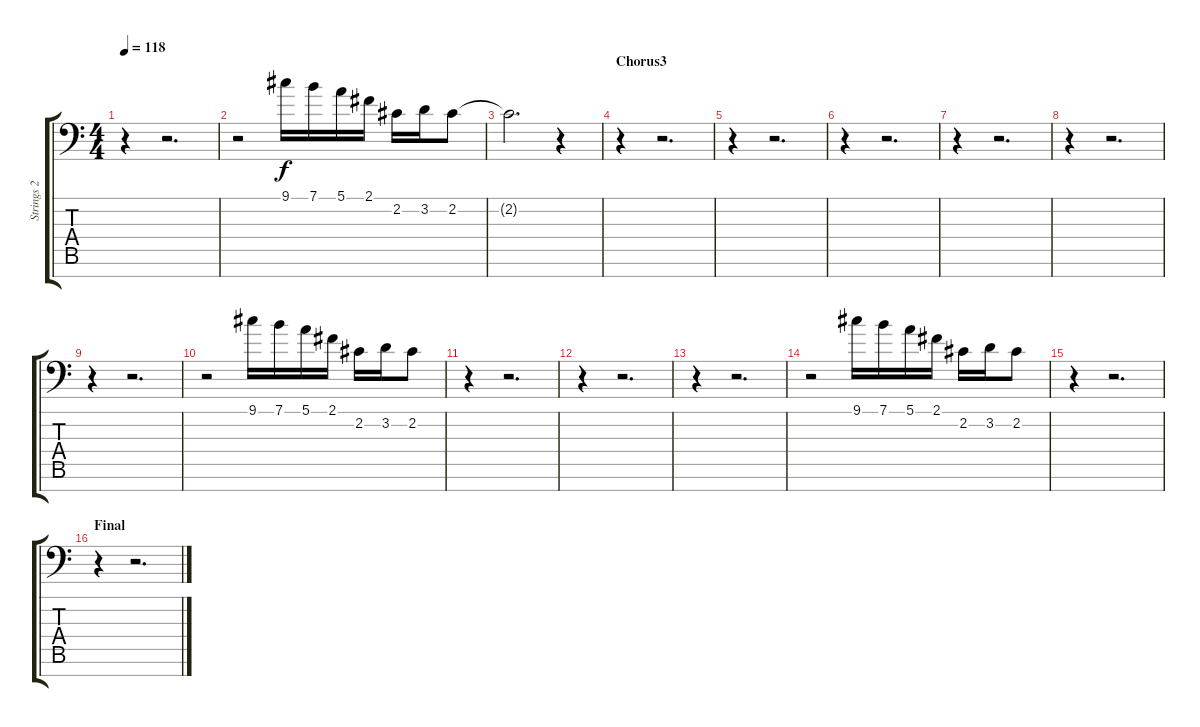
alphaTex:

\track ("Strings 2" "Strings 2") {instrument tremolostrings}
\staff {score tabs}
\tuning (E4 B3 G3 D3 A2 E2 C-1) {hide}
\ts (4 4)
\tempo 118
\clef f4
\ks c
r.4{dy fff} r.2{d} |
r.2 9.1.16{dy f} 7.1.16 5.1.16 2.1.16 2.2.16 3.2.16 2.2.8 |
2.2{t}.2{d} r.4 |
\section ("" "Chorus3")
r.4 r.2{d} |
r.4 r.2{d} |
r.4 r.2{d} |
r.4 r.2{d} |
r.4 r.2{d} |
r.4 r.2{d} |
r.2 9.1.16 7.1.16 5.1.16 2.1.16 2.2.16 3.2.16 2.2.8 |
r.4 r.2{d} |
r.4 r.2{d} |
r.4 r.2{d} |
r.2 9.1.16 7.1.16 5.1.16 2.1.16 2.2.16 3.2.16 2.2.8 |
r.4 r.2{d} |
\section ("" "Final")
r.4 r.2{d}
